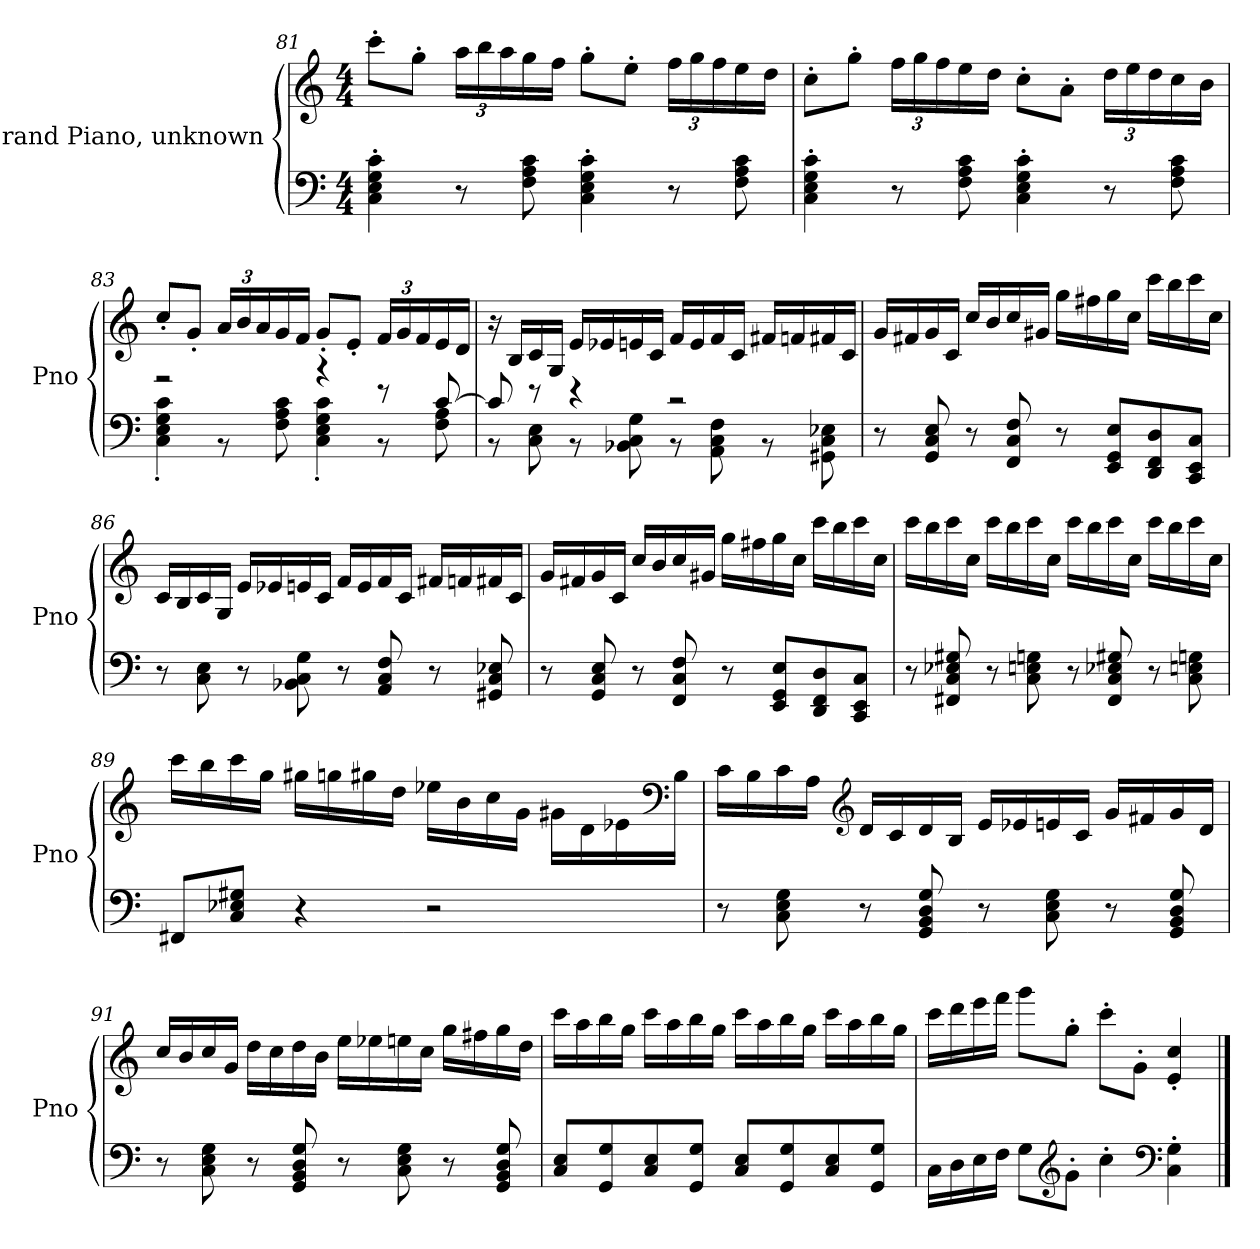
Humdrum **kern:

**kern	**kern
*part1	*part1
*staff2	*staff1
*I"Grand Piano, unknown	*
*I'Pno	*
!!LO:LB:g=z
*clefF4	*clefG2
*k[]	*k[]
*M4/4	*M4/4
=81	=81
4C\' 4E\' 4G\' 4c\'	8ccc'\L
.	8gg'\J
*	*Xbrackettup
8r	24aa\LL
.	24bb\
.	24aa\
8F\ 8A\ 8c\	16gg\
.	16ff\JJ
4C\' 4E\' 4G\' 4c\'	8gg'\L
.	8ee'\J
8r	24ff\LL
.	24gg\
.	24ff\
8F\ 8A\ 8c\	16ee\
.	16dd\JJ
=82	=82
4C\' 4E\' 4G\' 4c\'	8cc'\L
.	8gg'\J
8r	24ff\LL
.	24gg\
.	24ff\
8F\ 8A\ 8c\	16ee\
.	16dd\JJ
4C\' 4E\' 4G\' 4c\'	8cc'\L
.	8a'\J
8r	24dd\LL
.	24ee\
.	24dd\
8F\ 8A\ 8c\	16cc\
.	16b\JJ
=83	=83
*^	*
2r	4C\' 4E\' 4G\' 4c\'	8cc'/L
.	.	8g'/J
.	8r	24a/LL
.	.	24b/
.	.	24a/
.	8F\ 8A\ 8c\	16g/
.	.	16f/JJ
4r	4C\' 4E\' 4G\' 4c\'	8g'/L
.	.	8e'/J
8r	8r	24f/LL
.	.	24g/
.	.	24f/
[8c/	8F\ 8A\	16e/
.	.	16d/JJ
!!LO:PB:g=z
=84	=84	=84
8c/]	8r	16r
.	.	16B/LL
8r	8C\ 8E\	16c/
.	.	16G/JJ
4r	8r	16e/LL
.	.	16e-X/
.	8BB-X\ 8C\ 8G\	16en/
.	.	16c/JJ
2r	8r	16f/LL
.	.	16e/
.	8AA\ 8C\ 8F\	16f/
.	.	16c/JJ
.	8r	16f#X/LL
.	.	16fn/
.	8GG#X\ 8C\ 8E-X\	16f#X/
.	.	16c/JJ
*v	*v	*
=85	=85
8r	16g/LL
.	16f#X/
8GG/ 8C/ 8E/	16g/
.	16c/JJ
8r	16cc/LL
.	16b/
8FF/ 8C/ 8F/	16cc/
.	16g#X/JJ
8r	16gg\LL
.	16ff#X\
8EE/ 8GG/ 8E/L	16gg\
.	16cc\JJ
8DD/ 8FF/ 8D/	16ccc\LL
.	16bb\
8CC/ 8EE/ 8C/J	16ccc\
.	16cc\JJ
!!LO:LB:g=z
=86	=86
8r	16c/LL
.	16B/
8C\ 8E\	16c/
.	16G/JJ
8r	16e/LL
.	16e-X/
8BB-X\ 8C\ 8G\	16en/
.	16c/JJ
8r	16f/LL
.	16e/
8AA/ 8C/ 8F/	16f/
.	16c/JJ
8r	16f#X/LL
.	16fn/
8GG#X/ 8C/ 8E-X/	16f#X/
.	16c/JJ
=87	=87
8r	16g/LL
.	16f#X/
8GG/ 8C/ 8E/	16g/
.	16c/JJ
8r	16cc/LL
.	16b/
8FF/ 8C/ 8F/	16cc/
.	16g#X/JJ
8r	16gg\LL
.	16ff#X\
8EE/ 8GG/ 8E/L	16gg\
.	16cc\JJ
8DD/ 8FF/ 8D/	16ccc\LL
.	16bb\
8CC/ 8EE/ 8C/J	16ccc\
.	16cc\JJ
!!LO:LB:g=z
=88	=88
8r	16ccc\LL
.	16bb\
8FF#X/ 8C/ 8E-X/ 8G#X/	16ccc\
.	16cc\JJ
8r	16ccc\LL
.	16bb\
8C\ 8En\ 8Gn\	16ccc\
.	16cc\JJ
8r	16ccc\LL
.	16bb\
8FF#/ 8C/ 8E-X/ 8G#X/	16ccc\
.	16cc\JJ
8r	16ccc\LL
.	16bb\
8C\ 8En\ 8Gn\	16ccc\
.	16cc\JJ
=89	=89
8FF#X/L	16ccc\LL
.	16bb\
8C/ 8E-X/ 8G#X/J	16ccc\
.	16gg\JJ
4r	16gg#X\LL
.	16ggn\
.	16gg#X\
.	16dd\JJ
2r	16ee-X\LL
.	16b\
.	16cc\
.	16g\JJ
.	16g#X\LL
.	16d\
.	16e-X\
*	*clefF4
.	16B\JJ
!!LO:LB:g=z
=90	=90
8r	16c\LL
.	16B\
8C\ 8E\ 8G\	16c\
.	16A\JJ
*	*clefG2
8r	16d/LL
.	16c/
8GG/ 8BB/ 8D/ 8G/	16d/
.	16B/JJ
8r	16e/LL
.	16e-X/
8C\ 8E\ 8G\	16en/
.	16c/JJ
8r	16g/LL
.	16f#X/
8GG/ 8BB/ 8D/ 8G/	16g/
.	16d/JJ
=91	=91
8r	16cc/LL
.	16b/
8C\ 8E\ 8G\	16cc/
.	16g/JJ
8r	16dd\LL
.	16cc\
8GG/ 8BB/ 8D/ 8G/	16dd\
.	16b\JJ
8r	16ee\LL
.	16ee-X\
8C\ 8E\ 8G\	16een\
.	16cc\JJ
8r	16gg\LL
.	16ff#X\
8GG/ 8BB/ 8D/ 8G/	16gg\
.	16dd\JJ
!!LO:LB:g=z
=92	=92
8C/ 8E/L	16ccc\LL
.	16aa\
8GG/ 8G/	16bb\
.	16gg\JJ
8C/ 8E/	16ccc\LL
.	16aa\
8GG/ 8G/J	16bb\
.	16gg\JJ
8C/ 8E/L	16ccc\LL
.	16aa\
8GG/ 8G/	16bb\
.	16gg\JJ
8C/ 8E/	16ccc\LL
.	16aa\
8GG/ 8G/J	16bb\
.	16gg\JJ
=93	=93
16C\LL	16ccc\LL
16D\	16ddd\
16E\	16eee\
16F\JJ	16fff\JJ
8G\L	8ggg\L
*clefG2	*
8g'\J	8gg'\J
4cc'\	8ccc'\L
.	8g'\J
*clefF4	*
4C\' 4G\'	4e/' 4cc/'
==	==
*-	*-
